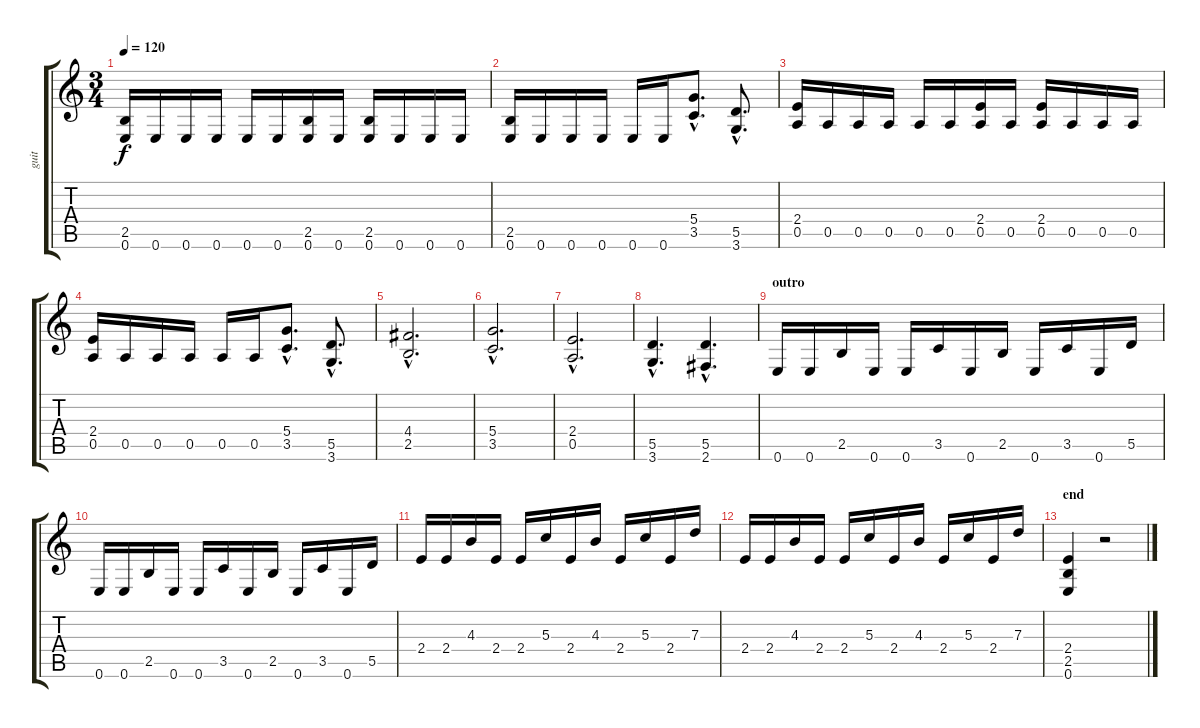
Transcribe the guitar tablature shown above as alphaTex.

\track ("guit" "guit") {instrument distortionguitar}
\staff {score tabs}
\tuning (E4 B3 G3 D3 A2 E2) {hide}
\ts (3 4)
\tempo 120
\clef g2
\ks c
(2.5 0.6).16{dy f} 0.6.16 0.6.16 0.6.16 0.6.16 0.6.16 (2.5 0.6).16 0.6.16 (2.5 0.6).16 0.6.16 0.6.16 0.6.16 |
(2.5 0.6).16 0.6.16 0.6.16 0.6.16 0.6.16 0.6.16 (5.4{hac} 3.5{hac}).8{d} (5.5{hac} 3.6{hac}).8{d} |
(2.4 0.5).16 0.5.16 0.5.16 0.5.16 0.5.16 0.5.16 (2.4 0.5).16 0.5.16 (2.4 0.5).16 0.5.16 0.5.16 0.5.16 |
(2.4 0.5).16 0.5.16 0.5.16 0.5.16 0.5.16 0.5.16 (5.4{hac} 3.5{hac}).8{d} (5.5{hac} 3.6{hac}).8{d} |
(4.4{hac} 2.5{hac}).2{d} |
(5.4{hac} 3.5{hac}).2{d} |
(2.4{hac} 0.5{hac}).2{d} |
(5.5{hac} 3.6{hac}).4{d} (5.5{hac} 2.6{hac}).4{d} |
\section ("" "outro")
0.6.16 0.6.16 2.5.16 0.6.16 0.6.16 3.5.16 0.6.16 2.5.16 0.6.16 3.5.16 0.6.16 5.5.16 |
0.6.16 0.6.16 2.5.16 0.6.16 0.6.16 3.5.16 0.6.16 2.5.16 0.6.16 3.5.16 0.6.16 5.5.16 |
2.4.16 2.4.16 4.3.16 2.4.16 2.4.16 5.3.16 2.4.16 4.3.16 2.4.16 5.3.16 2.4.16 7.3.16 |
2.4.16 2.4.16 4.3.16 2.4.16 2.4.16 5.3.16 2.4.16 4.3.16 2.4.16 5.3.16 2.4.16 7.3.16 |
\section ("" "end")
(2.4 2.5 0.6).4 r.2
